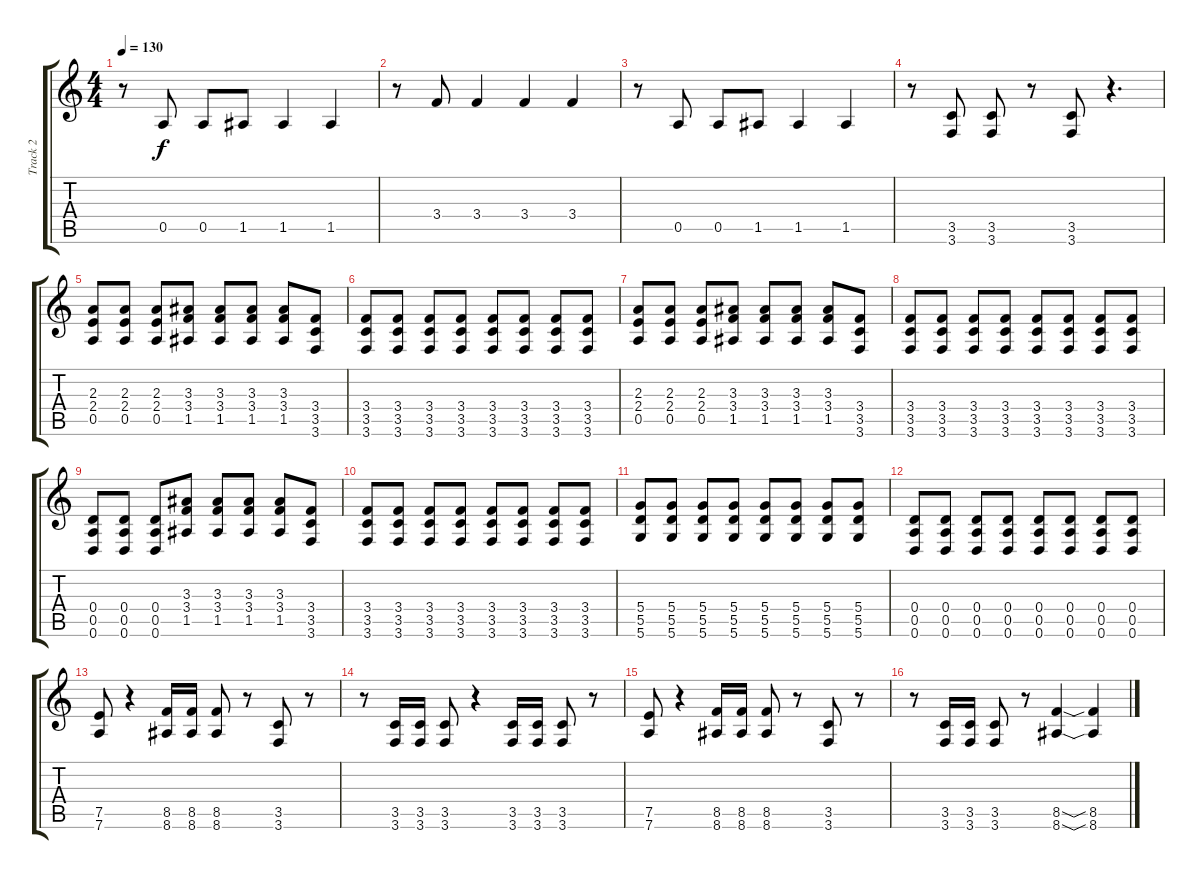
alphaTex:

\track ("Track 2" "Track 2") {instrument distortionguitar}
\staff {score tabs}
\tuning (E4 B3 G3 D3 A2 D2) {hide}
\ts (4 4)
\tempo 130
\clef g2
\ks c
r.8{dy f} 0.5.8 0.5.8 1.5.8 1.5.4 1.5.4 |
r.8 3.4.8 3.4.4 3.4.4 3.4.4 |
r.8 0.5.8 0.5.8 1.5.8 1.5.4 1.5.4 |
r.8 (3.5 3.6).8 (3.5 3.6).8 r.8 (3.5 3.6).8 r.4{d} |
(2.3 2.4 0.5).8 (2.3 2.4 0.5).8 (2.3 2.4 0.5).8 (3.3 3.4 1.5).8 (3.3 3.4 1.5).8 (3.3 3.4 1.5).8 (3.3 3.4 1.5).8 (3.4 3.5 3.6).8 |
(3.4 3.5 3.6).8 (3.4 3.5 3.6).8 (3.4 3.5 3.6).8 (3.4 3.5 3.6).8 (3.4 3.5 3.6).8 (3.4 3.5 3.6).8 (3.4 3.5 3.6).8 (3.4 3.5 3.6).8 |
(2.3 2.4 0.5).8 (2.3 2.4 0.5).8 (2.3 2.4 0.5).8 (3.3 3.4 1.5).8 (3.3 3.4 1.5).8 (3.3 3.4 1.5).8 (3.3 3.4 1.5).8 (3.4 3.5 3.6).8 |
(3.4 3.5 3.6).8 (3.4 3.5 3.6).8 (3.4 3.5 3.6).8 (3.4 3.5 3.6).8 (3.4 3.5 3.6).8 (3.4 3.5 3.6).8 (3.4 3.5 3.6).8 (3.4 3.5 3.6).8 |
(0.4 0.5 0.6).8 (0.4 0.5 0.6).8 (0.4 0.5 0.6).8 (3.3 3.4 1.5).8 (3.3 3.4 1.5).8 (3.3 3.4 1.5).8 (3.3 3.4 1.5).8 (3.4 3.5 3.6).8 |
(3.4 3.5 3.6).8 (3.4 3.5 3.6).8 (3.4 3.5 3.6).8 (3.4 3.5 3.6).8 (3.4 3.5 3.6).8 (3.4 3.5 3.6).8 (3.4 3.5 3.6).8 (3.4 3.5 3.6).8 |
(5.4 5.5 5.6).8 (5.4 5.5 5.6).8 (5.4 5.5 5.6).8 (5.4 5.5 5.6).8 (5.4 5.5 5.6).8 (5.4 5.5 5.6).8 (5.4 5.5 5.6).8 (5.4 5.5 5.6).8 |
(0.4 0.5 0.6).8 (0.4 0.5 0.6).8 (0.4 0.5 0.6).8 (0.4 0.5 0.6).8 (0.4 0.5 0.6).8 (0.4 0.5 0.6).8 (0.4 0.5 0.6).8 (0.4 0.5 0.6).8 |
(7.5 7.6).8 r.4 (8.5 8.6).16 (8.5 8.6).16 (8.5 8.6).8 r.8 (3.5 3.6).8 r.8 |
r.8 (3.5 3.6).16 (3.5 3.6).16 (3.5 3.6).8 r.4 (3.5 3.6).16 (3.5 3.6).16 (3.5 3.6).8 r.8 |
(7.5 7.6).8 r.4 (8.5 8.6).16 (8.5 8.6).16 (8.5 8.6).8 r.8 (3.5 3.6).8 r.8 |
r.8 (3.5 3.6).16 (3.5 3.6).16 (3.5 3.6).8 r.8 (8.5{sod} 8.6{sod}).4 (8.5{sib ss} 8.6{sib ss}).4
